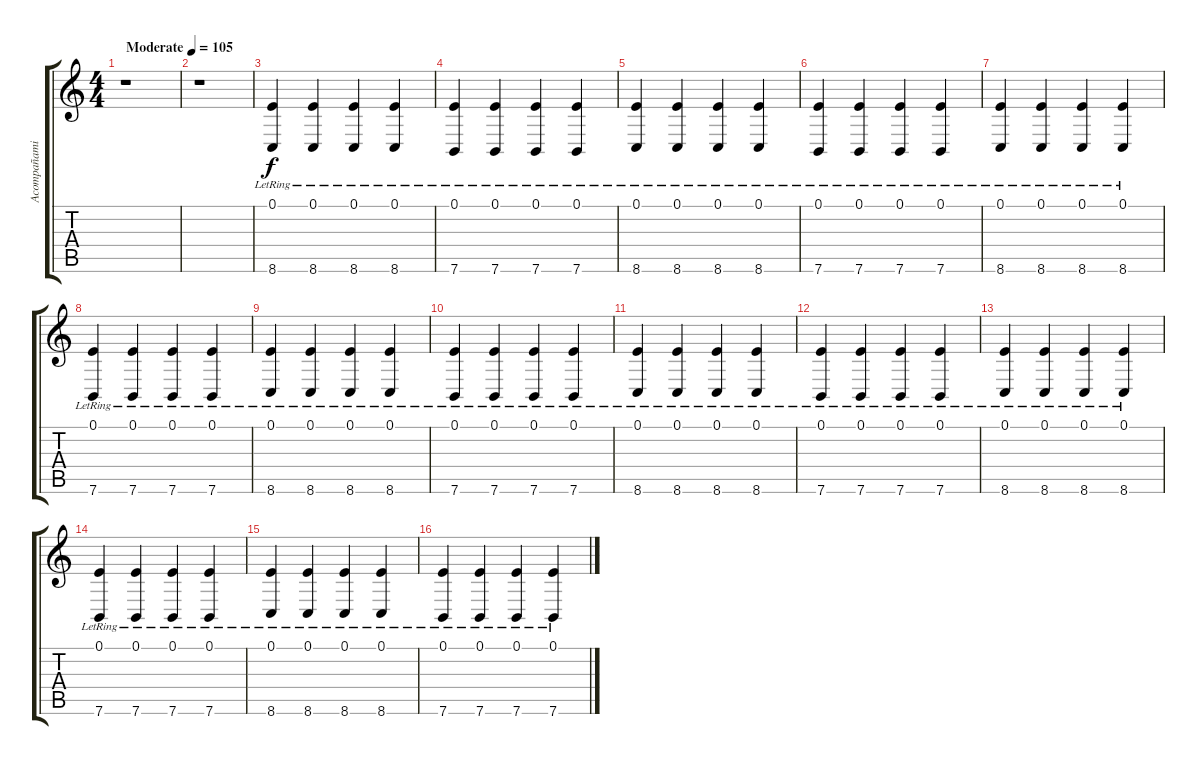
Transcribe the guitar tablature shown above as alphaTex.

\track ("Acompañamiento" "Acompañami") {instrument electricgrandpiano}
\staff {score tabs}
\tuning (E4 B3 G3 D3 A2 E2) {hide}
\ts (4 4)
\tempo (105 "Moderate")
\clef g2
\ks c
r.1{dy f instrument electricgrandpiano} |
r.1 |
(0.1{lr} 8.6{lr}).4 (0.1{lr} 8.6{lr}).4 (0.1{lr} 8.6{lr}).4 (0.1{lr} 8.6{lr}).4 |
(0.1{lr} 7.6{lr}).4 (0.1{lr} 7.6{lr}).4 (0.1{lr} 7.6{lr}).4 (0.1{lr} 7.6{lr}).4 |
(0.1{lr} 8.6{lr}).4 (0.1{lr} 8.6{lr}).4 (0.1{lr} 8.6{lr}).4 (0.1{lr} 8.6{lr}).4 |
(0.1{lr} 7.6{lr}).4 (0.1{lr} 7.6{lr}).4 (0.1{lr} 7.6{lr}).4 (0.1{lr} 7.6{lr}).4 |
(0.1{lr} 8.6{lr}).4 (0.1{lr} 8.6{lr}).4 (0.1{lr} 8.6{lr}).4 (0.1{lr} 8.6{lr}).4 |
(0.1{lr} 7.6{lr}).4 (0.1{lr} 7.6{lr}).4 (0.1{lr} 7.6{lr}).4 (0.1{lr} 7.6{lr}).4 |
(0.1{lr} 8.6{lr}).4 (0.1{lr} 8.6{lr}).4 (0.1{lr} 8.6{lr}).4 (0.1{lr} 8.6{lr}).4 |
(0.1{lr} 7.6{lr}).4 (0.1{lr} 7.6{lr}).4 (0.1{lr} 7.6{lr}).4 (0.1{lr} 7.6{lr}).4 |
(0.1{lr} 8.6{lr}).4 (0.1{lr} 8.6{lr}).4 (0.1{lr} 8.6{lr}).4 (0.1{lr} 8.6{lr}).4 |
(0.1{lr} 7.6{lr}).4 (0.1{lr} 7.6{lr}).4 (0.1{lr} 7.6{lr}).4 (0.1{lr} 7.6{lr}).4 |
(0.1{lr} 8.6{lr}).4 (0.1{lr} 8.6{lr}).4 (0.1{lr} 8.6{lr}).4 (0.1{lr} 8.6{lr}).4 |
(0.1{lr} 7.6{lr}).4 (0.1{lr} 7.6{lr}).4 (0.1{lr} 7.6{lr}).4 (0.1{lr} 7.6{lr}).4 |
(0.1{lr} 8.6{lr}).4 (0.1{lr} 8.6{lr}).4 (0.1{lr} 8.6{lr}).4 (0.1{lr} 8.6{lr}).4 |
(0.1{lr} 7.6{lr}).4 (0.1{lr} 7.6{lr}).4 (0.1{lr} 7.6{lr}).4 (0.1{lr} 7.6{lr}).4
